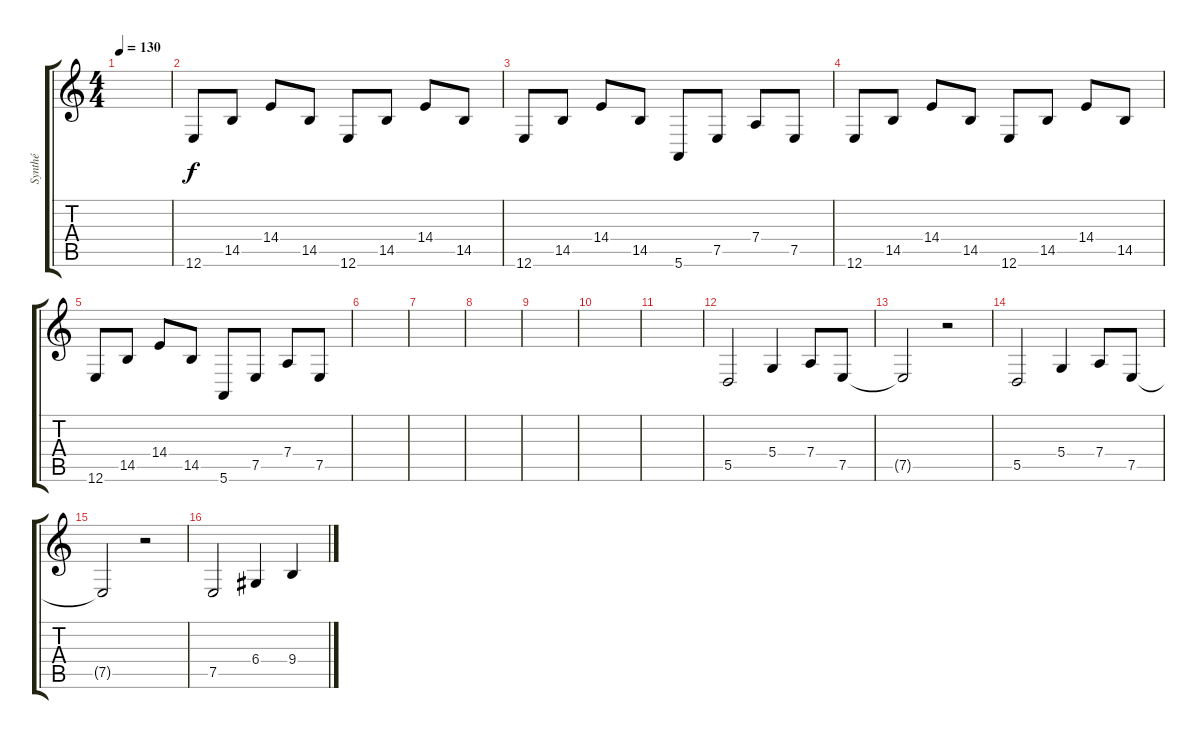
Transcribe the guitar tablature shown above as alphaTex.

\track ("Synthé" "Synthé") {instrument synthvoice}
\staff {score tabs}
\tuning (E4 B3 G3 D3 A2 E2) {hide}
\ts (4 4)
\tempo 130
\clef g2
\ks c
|
12.6.8 14.5.8 14.4.8 14.5.8 12.6.8 14.5.8 14.4.8 14.5.8 |
12.6.8 14.5.8 14.4.8 14.5.8 5.6.8 7.5.8 7.4.8 7.5.8 |
12.6.8 14.5.8 14.4.8 14.5.8 12.6.8 14.5.8 14.4.8 14.5.8 |
12.6.8 14.5.8 14.4.8 14.5.8 5.6.8 7.5.8 7.4.8 7.5.8 |
|
|
|
|
|
|
5.5.2 5.4.4 7.4.8 7.5.8 |
7.5{t}.2 r.2 |
5.5.2 5.4.4 7.4.8 7.5.8 |
7.5{t}.2 r.2 |
7.5.2 6.4.4 9.4.4
